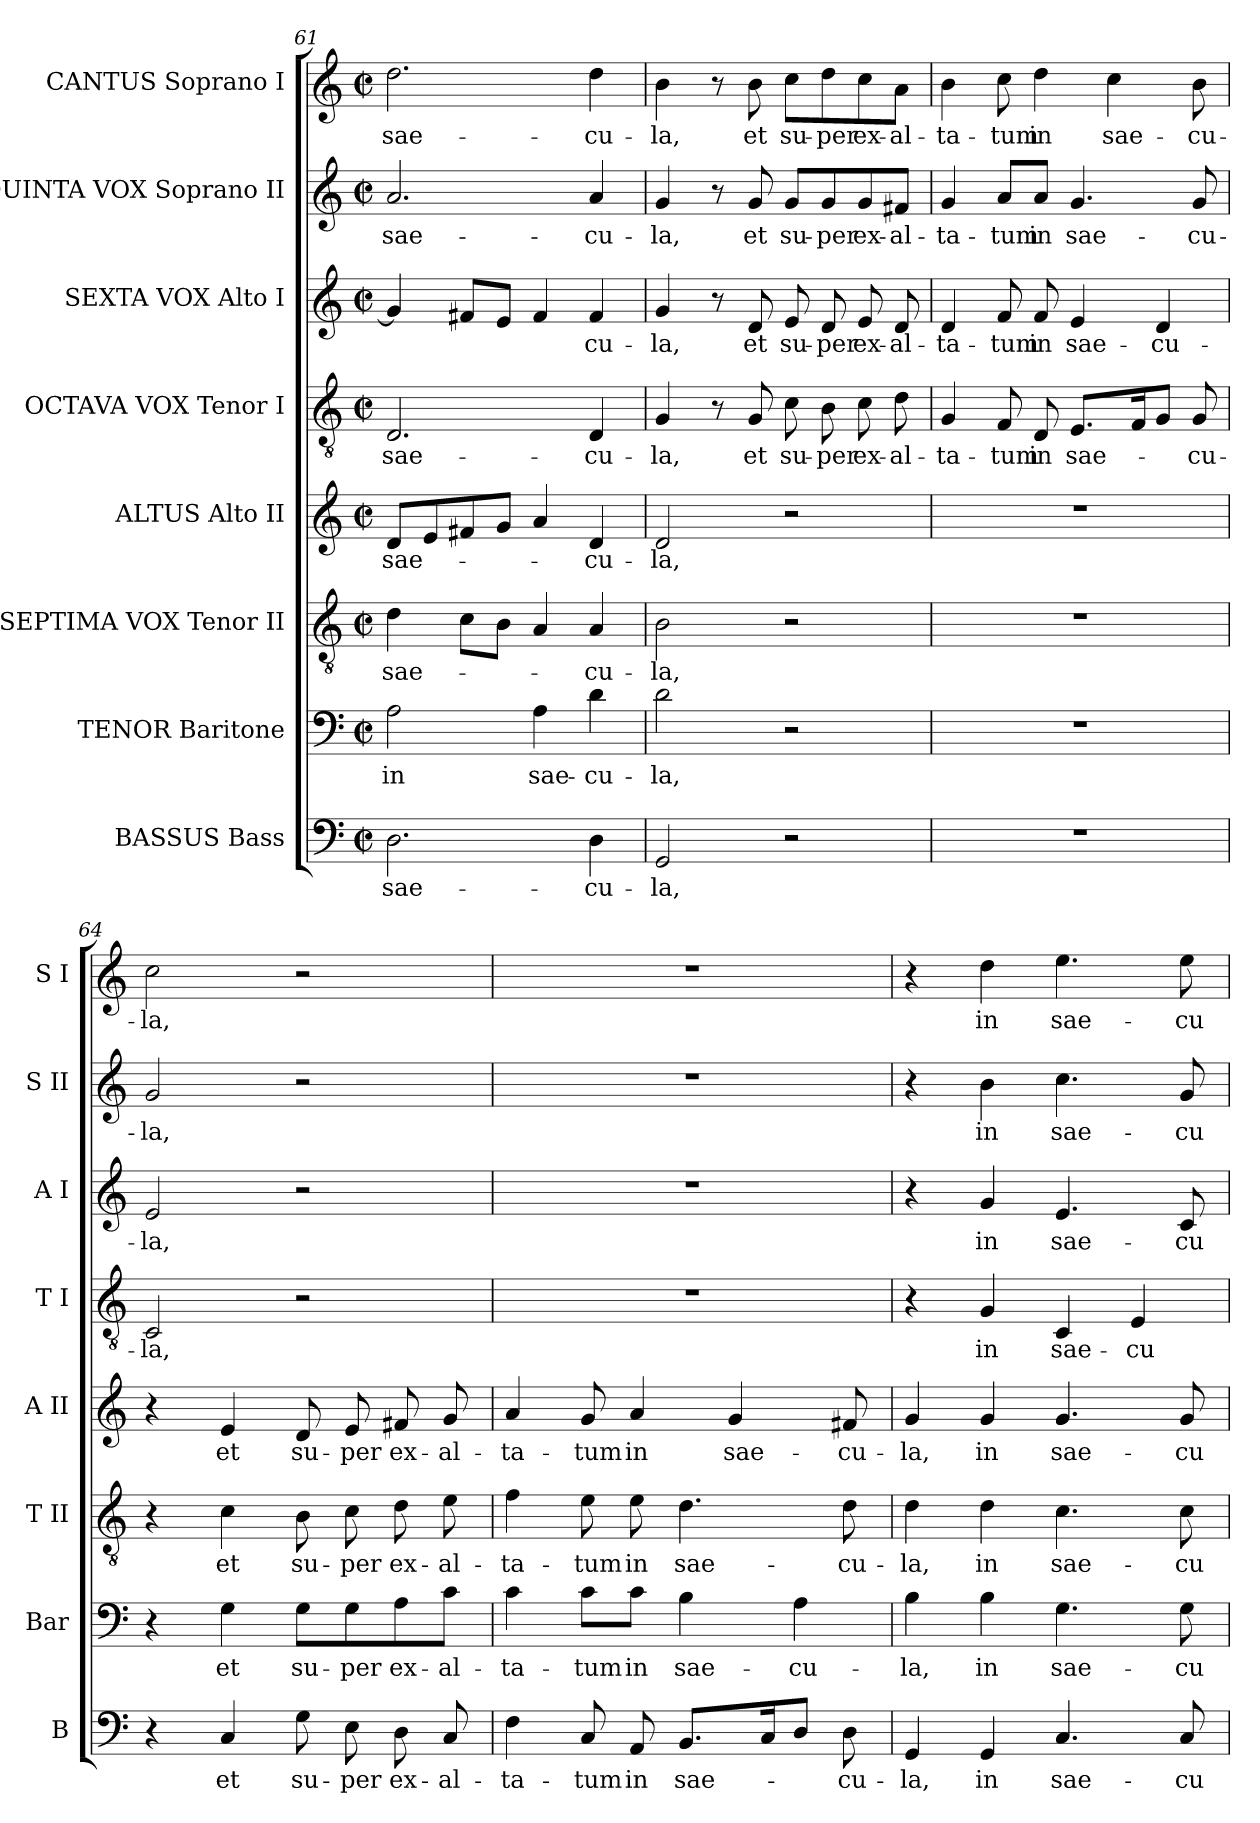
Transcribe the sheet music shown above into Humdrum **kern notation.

**kern	**text	**kern	**text	**kern	**text	**kern	**text	**kern	**text	**kern	**text	**kern	**text	**kern	**text
*part8	*part8	*part7	*part7	*part6	*part6	*part5	*part5	*part4	*part4	*part3	*part3	*part2	*part2	*part1	*part1
*staff8	*staff8	*staff7	*staff7	*staff6	*staff6	*staff5	*staff5	*staff4	*staff4	*staff3	*staff3	*staff2	*staff2	*staff1	*staff1
*I"BASSUS Bass	*	*I"TENOR Baritone	*	*I"SEPTIMA VOX Tenor II	*	*I"ALTUS Alto II	*	*I"OCTAVA VOX Tenor I	*	*I"SEXTA VOX Alto I	*	*I"QUINTA VOX Soprano II	*	*I"CANTUS Soprano I	*
*I'B	*	*I'Bar	*	*I'T II	*	*I'A II	*	*I'T I	*	*I'A I	*	*I'S II	*	*I'S I	*
*clefF4	*	*clefF4	*	*clefGv2	*	*clefG2	*	*clefGv2	*	*clefG2	*	*clefG2	*	*clefG2	*
*k[]	*	*k[]	*	*k[]	*	*k[]	*	*k[]	*	*k[]	*	*k[]	*	*k[]	*
*C:	*	*C:	*	*C:	*	*C:	*	*C:	*	*C:	*	*C:	*	*C:	*
*M2/2	*	*M2/2	*	*M2/2	*	*M2/2	*	*M2/2	*	*M2/2	*	*M2/2	*	*M2/2	*
*met(c|)	*	*met(c|)	*	*met(c|)	*	*met(c|)	*	*met(c|)	*	*met(c|)	*	*met(c|)	*	*met(c|)	*
=61	=61	=61	=61	=61	=61	=61	=61	=61	=61	=61	=61	=61	=61	=61	=61
2.D\	sae-	2A\	in	4d\	sae-	8d/L	sae-	2.D/	sae-	4g/]	.	2.a/	sae-	2.dd\	sae-
.	.	.	.	.	.	8e/	.	.	.	.	.	.	.	.	.
.	.	.	.	8c\L	.	8f#X/	.	.	.	8f#X/L	.	.	.	.	.
.	.	.	.	8B\J	.	8g/J	.	.	.	8e/J	.	.	.	.	.
.	.	4A\	sae-	4A/	.	4a/	.	.	.	4f#/	.	.	.	.	.
4D\	-cu-	4d\	-cu-	4A/	-cu-	4d/	-cu-	4D/	-cu-	4f#/	-cu-	4a/	-cu-	4dd\	-cu-
=62	=62	=62	=62	=62	=62	=62	=62	=62	=62	=62	=62	=62	=62	=62	=62
2GG/	-la,	2d\	-la,	2B\	-la,	2d/	-la,	4G/	-la,	4g/	-la,	4g/	-la,	4b\	-la,
.	.	.	.	.	.	.	.	8r	.	8r	.	8r	.	8r	.
.	.	.	.	.	.	.	.	8G/	et	8d/	et	8g/	et	8b\	et
2r	.	2r	.	2r	.	2r	.	8c\	su-	8e/	su-	8g/L	su-	8cc\L	su-
.	.	.	.	.	.	.	.	8B\	-per	8d/	-per	8g/	-per	8dd\	-per
.	.	.	.	.	.	.	.	8c\	ex-	8e/	ex-	8g/	ex-	8cc\	ex-
.	.	.	.	.	.	.	.	8d\	-al-	8d/	-al-	8f#X/J	-al-	8a\J	-al-
!!LO:PB:g=z
=63	=63	=63	=63	=63	=63	=63	=63	=63	=63	=63	=63	=63	=63	=63	=63
1r	.	1r	.	1r	.	1r	.	4G/	-ta-	4d/	-ta-	4g/	-ta-	4b\	-ta-
.	.	.	.	.	.	.	.	8F/	-tum	8f/	-tum	8a/L	-tum	8cc\	-tum
.	.	.	.	.	.	.	.	8D/	in	8f/	in	8a/J	in	4dd\	in
.	.	.	.	.	.	.	.	8.E/L	sae-	4e/	sae-	4.g/	sae-	.	.
.	.	.	.	.	.	.	.	.	.	.	.	.	.	4cc\	sae-
.	.	.	.	.	.	.	.	16F/k	.	.	.	.	.	.	.
.	.	.	.	.	.	.	.	8G/J	.	4d/	-cu-	.	.	.	.
.	.	.	.	.	.	.	.	8G/	-cu-	.	.	8g/	-cu-	8b\	-cu-
=64	=64	=64	=64	=64	=64	=64	=64	=64	=64	=64	=64	=64	=64	=64	=64
4r	.	4r	.	4r	.	4r	.	2C/	-la,	2e/	-la,	2g/	-la,	2cc\	-la,
4C/	et	4G\	et	4c\	et	4e/	et	.	.	.	.	.	.	.	.
8G\	su-	8G\L	su-	8B\	su-	8d/	su-	2r	.	2r	.	2r	.	2r	.
8E\	-per	8G\	-per	8c\	-per	8e/	-per	.	.	.	.	.	.	.	.
8D\	ex-	8A\	ex-	8d\	ex-	8f#X/	ex-	.	.	.	.	.	.	.	.
8C/	-al-	8c\J	-al-	8e\	-al-	8g/	-al-	.	.	.	.	.	.	.	.
=65	=65	=65	=65	=65	=65	=65	=65	=65	=65	=65	=65	=65	=65	=65	=65
4F\	-ta-	4c\	-ta-	4f\	-ta-	4a/	-ta-	1r	.	1r	.	1r	.	1r	.
8C/	-tum	8c\L	-tum	8e\	-tum	8g/	-tum	.	.	.	.	.	.	.	.
8AA/	in	8c\J	in	8e\	in	4a/	in	.	.	.	.	.	.	.	.
8.BB/L	sae-	4B\	sae-	4.d\	sae-	.	.	.	.	.	.	.	.	.	.
.	.	.	.	.	.	4g/	sae-	.	.	.	.	.	.	.	.
16C/k	.	.	.	.	.	.	.	.	.	.	.	.	.	.	.
8D/J	.	4A\	-cu-	.	.	.	.	.	.	.	.	.	.	.	.
8D\	-cu-	.	.	8d\	-cu-	8f#X/	-cu-	.	.	.	.	.	.	.	.
=66	=66	=66	=66	=66	=66	=66	=66	=66	=66	=66	=66	=66	=66	=66	=66
4GG/	-la,	4B\	-la,	4d\	-la,	4g/	-la,	4r	.	4r	.	4r	.	4r	.
4GG/	in	4B\	in	4d\	in	4g/	in	4G/	in	4g/	in	4b\	in	4dd\	in
4.C/	sae-	4.G\	sae-	4.c\	sae-	4.g/	sae-	4C/	sae-	4.e/	sae-	4.cc\	sae-	4.ee\	sae-
.	.	.	.	.	.	.	.	4E/	-cu-	.	.	.	.	.	.
8C/	-cu-	8G\	-cu-	8c\	-cu-	8g/	-cu-	.	.	8c/	-cu-	8g/	-cu-	8ee\	-cu-
=	=	=	=	=	=	=	=	=	=	=	=	=	=	=	=
*-	*-	*-	*-	*-	*-	*-	*-	*-	*-	*-	*-	*-	*-	*-	*-
